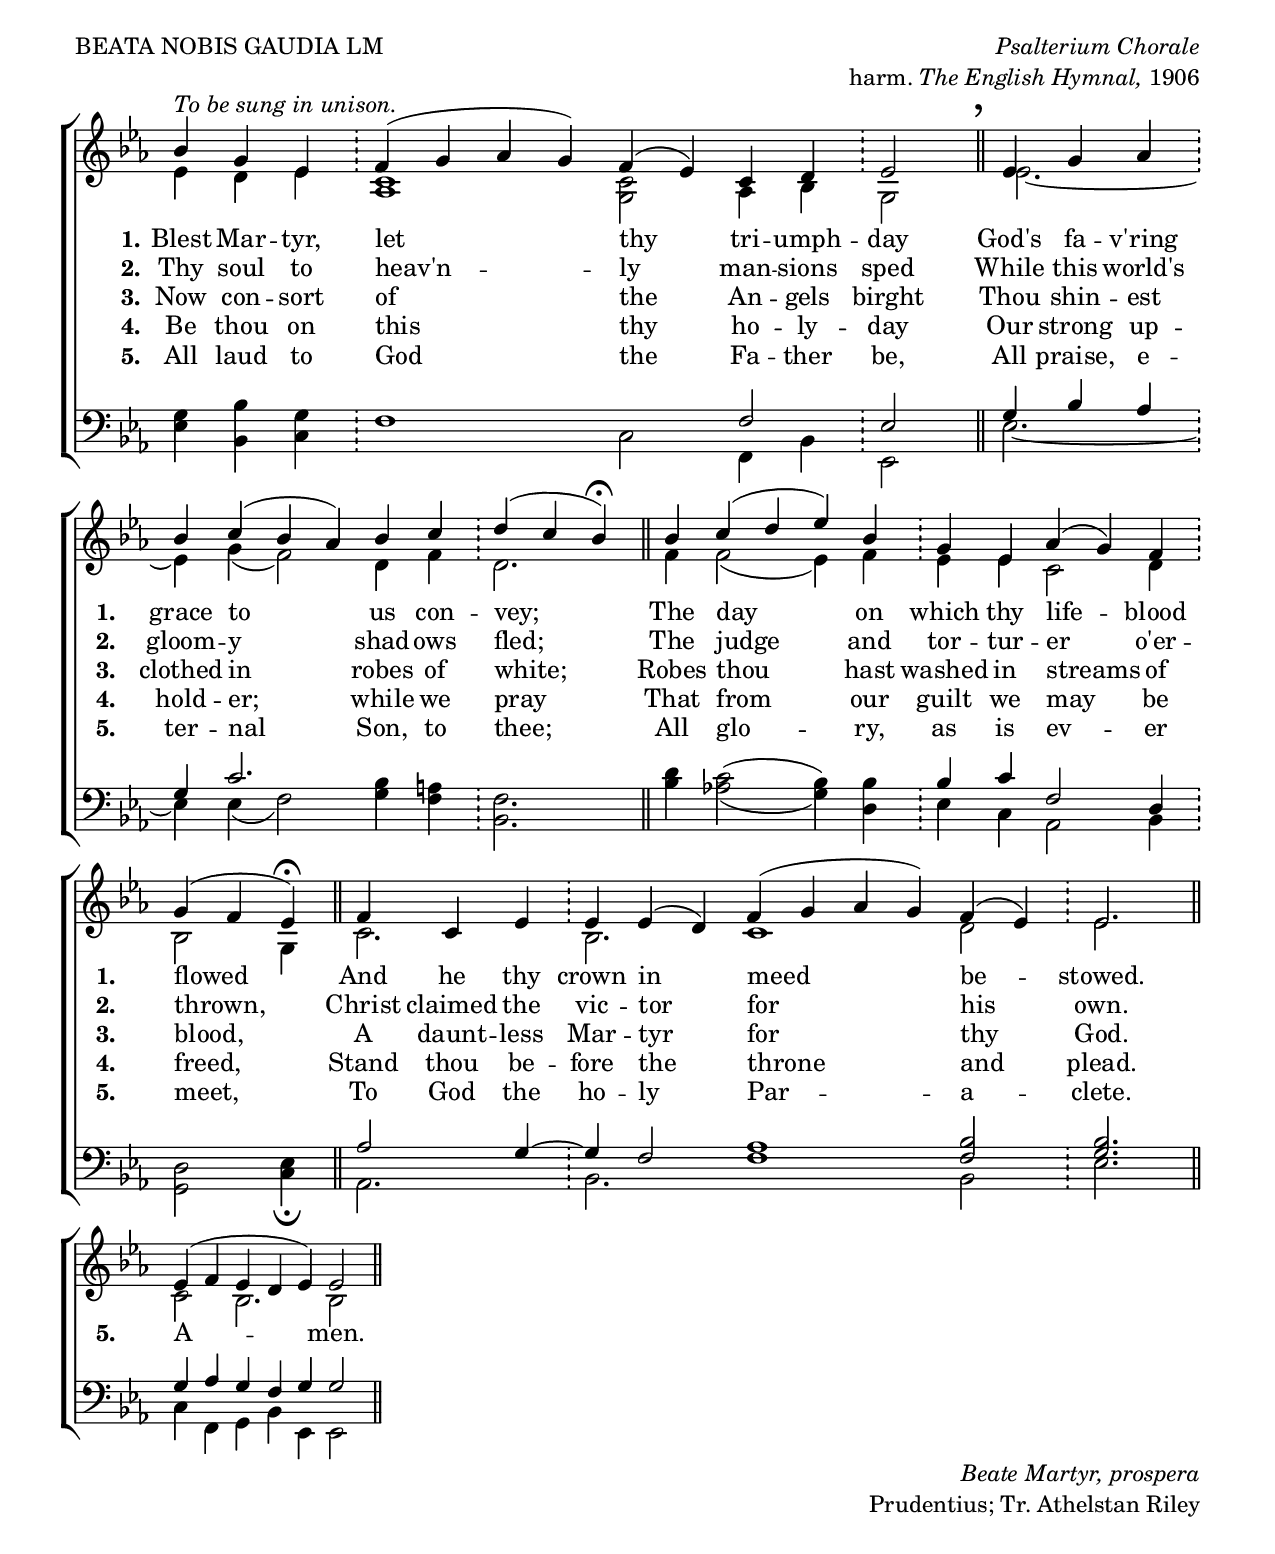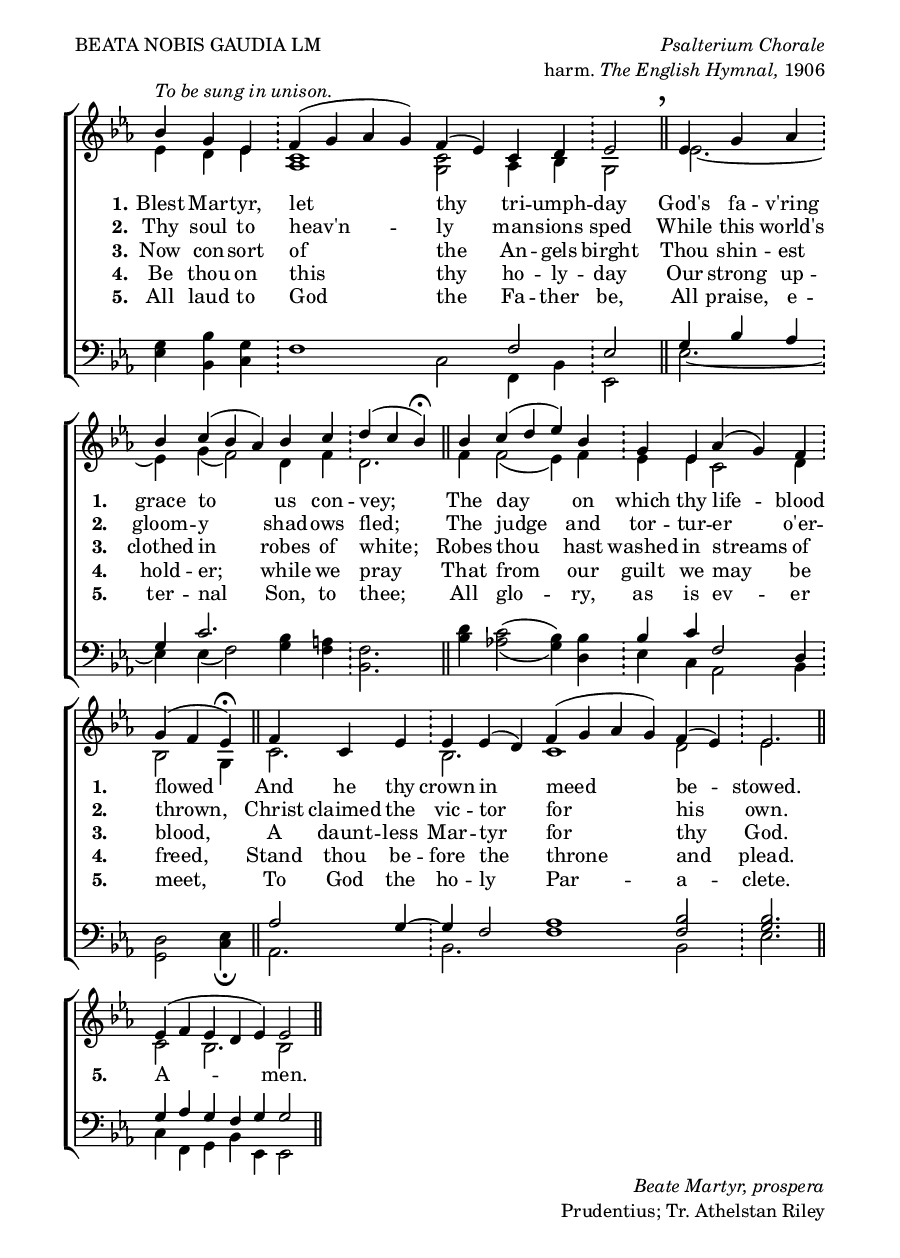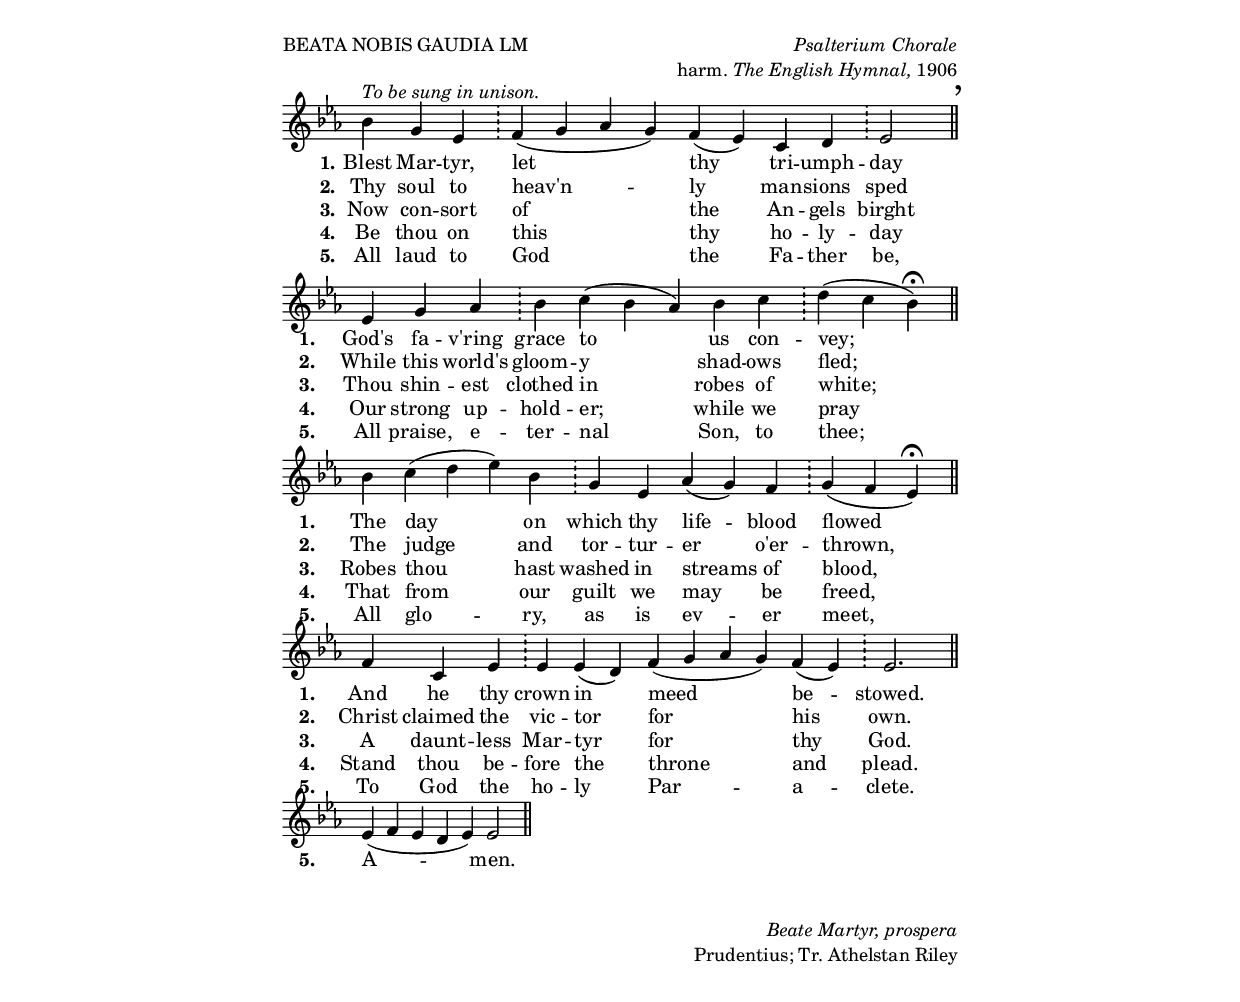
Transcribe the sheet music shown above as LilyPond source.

\version "2.18.2"
\include "english.ly"
\include "hymn_definitions.ly"

top = \markup {
  \fill-line {
    \column {
      \line {BEATA NOBIS GAUDIA  LM}
    }
    \right-column{
      \line {\italic "Psalterium Chorale"}
      \line {harm. \italic "The English Hymnal," 1906}
    }
  }
}

bottom = \markup  {
  \fill-line {
    \null 
    \right-column {
      \line {\italic "Beate Martyr, prospera"}
      \line {Prudentius; Tr. Athelstan Riley}
    } 
  }
}

%%generates the breathmarks
breathmark = {
  \override Score.RehearsalMark #'break-visibility = #begin-of-line-invisible
  \override Score.RehearsalMark #'Y-offset = #'4.0
  \override Score.RehearsalMark #'X-offset = #'-0.5
  \mark \markup {\fontsize #4 ","}
}



global = {
  \key ef \major
  \cadenzaOn
  %\autoBeamOff
  \set Staff.midiInstrument = "church organ"
}

melody = \relative c' {
  \global
  bf'4 ^\markup { \italic "To be sung in unison." }  g ef \bar "!"
  f( g af g) f( ef) c d \bar "!"
  ef2 \breathmark \bar "||"

  ef4 g af \bar "!"
  bf4 c( bf af) bf c \bar "!"
  d( c bf)^\fermata \bar "||"

  bf c( d ef) bf \bar "!"
  g ef af( g) f \bar "!"
  g( f ef)^\fermata \bar "||" f c ef \bar "!"
  ef ef( d)
  f( g af g) f( ef) \bar "!"
  ef2. \bar "||" \break
  
  ef4( f ef d ef) ef2 \bar "||"
}


alto = \relative c' {
  \global
  ef4 d ef
  <af, c>1 <g c>2 af4 bf
  g2

  ef'2. ~
  ef4 g( f2 ) d4 f
  d2.

  f4 f2( ef4) f
  ef ef c2 d4
  bf2 g4

  c2.
  bf2. c1 d2
  ef2.
  
  c2 bf2. bf2
}

tenor = \relative c {
  \global
  s4 s4 s4
  s1 s2 f2
  ef2

  g4 bf af
  g4 c2. s4 s4
  s2.

  s4 s2 s4 s4
  bf4 c f,2 d4
  s2 s4

  af'2 g4 ~
  g4 f2 af1 <f bf>2
  <g bf>2.
  
  g4 af g f g g2
}

bass = \relative c {
  \global
  <ef g>4 <bf bf'> <c g'>
  f1 c2 f,4 bf
  ef,2

  ef'2. ~
  ef4 ef( f2) <g bf>4 <f a>
  <bf, f'>2.

  <bf' d>4 \set doubleSlurs = ##t <af! c >2( <g bf>4) <d bf'>
  ef c af2 bf4
  <g d'>2 <c ef>4 _\fermata

  af2.
  bf2. f'1 bf,2
  ef2.
  
  c4 f, g bf ef, ef2
}

verseOne = \lyricmode {
  \vOne
  Blest Mar -- tyr, let thy tri -- umph -- day
  God's fa -- v'ring grace to us con -- vey;
  The day on which thy life -- blood flowed
  And he thy crown in meed be -- stowed.
}

verseTwo = \lyricmode {
  \vTwo
  Thy soul to heav'n -- ly man -- sions sped
  While this world's gloom -- y shad -- ows fled;
  The judge and tor -- tur -- er o'er -- thrown,
  Christ claimed the vic -- tor for his own.
}

verseThree = \lyricmode {
  \vThree
  Now con -- sort of the An -- gels birght
  Thou shin -- est clothed in robes of white;
  Robes thou hast washed in streams of blood,
  A daunt -- less Mar -- tyr for thy God.
}

verseFour = \lyricmode {
  \vFour
  Be thou on this thy ho -- ly -- day
  Our strong up -- hold -- er; while we pray
  That from our guilt we may be freed,
  Stand thou be -- fore the throne and plead.
}

verseFive = \lyricmode {
  \vFive
  All laud to God the Fa -- ther be,
  All praise, e -- ter -- nal Son, to thee;
  All glo -- ry, as is ev -- er meet,
  To God the ho -- ly Par -- a -- clete.
  A -- men.
  
}

\book {
  \include "hymn_paper.ly"
  \header {
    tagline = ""
  }
  \top
  \score {
    \new ChoirStaff <<
      \new Staff  <<
        \new Voice = "soprano" { \voiceOne \melody }
        \new Voice = "alto" { \voiceTwo \alto }
      >>
      \new Lyrics  \lyricsto soprano \verseOne
      \new Lyrics  \lyricsto soprano \verseTwo
      \new Lyrics  \lyricsto soprano \verseThree
      \new Lyrics \lyricsto soprano \verseFour
       \new Lyrics \lyricsto soprano \verseFive
      \new Staff  <<
        \clef bass
        \new Voice = "tenor" { \voiceOne \tenor }
        \new Voice = "bass" { \voiceTwo \bass }
      >>
    >>
    \midi {
      \context {
        \Score
        tempoWholesPerMinute = #(ly:make-moment 96 4)
      }
    }
    \include "hymn_layout_ragged.ly"
  }
  \bottom
}

%%%%%%
%%%%%%
%%%%%%
#(define output-suffix "Hymnal")
\book {
  \include "hymn_hymnal_paper.ly"
  \header {
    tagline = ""
  }
  \top
  \score { %\transpose c d
    \new ChoirStaff <<
      \new Staff  <<
        \new Voice = "soprano" { \voiceOne \melody }
        \new Voice = "alto" { \voiceTwo \alto }
      >>
      \new Lyrics  \lyricsto soprano \verseOne
      \new Lyrics  \lyricsto soprano \verseTwo
      \new Lyrics  \lyricsto soprano \verseThree
      \new Lyrics \lyricsto soprano
      \verseFour
       \new Lyrics \lyricsto soprano \verseFive
      \new Staff  <<
        \clef bass
        \new Voice = "tenor" { \voiceOne \tenor }
        \new Voice = "bass" { \voiceTwo \bass }
      >>
    >>
    \midi {
      \context {
        \Score
        tempoWholesPerMinute = #(ly:make-moment 96 4)
      }
    }
    \include "hymn_layout_ragged.ly"
  }    
  \bottom
}

%%%%%%
%%%%%%
%%%%%%
#(define output-suffix "Melody")
\book {
  \include "lilypond-book-preamble.ly"
  \include "hymn_melody_paper.ly"
  \top
  \score {
    %\transpose c bf,
    <<
      \new Voice = "tune" {
        \melody
      }
      \new Lyrics \lyricsto "tune" { \verseOne }
      \new Lyrics \lyricsto "tune" { \verseTwo }
      \new Lyrics \lyricsto "tune" { \verseThree }
      \new Lyrics \lyricsto "tune" { \verseFour}
      \new Lyrics \lyricsto "tune" { \verseFive }
    >>
    \include "hymn_layout_ragged.ly"
  }
  \markup {
    \vspace #0.5
  }
  \bottom
}
